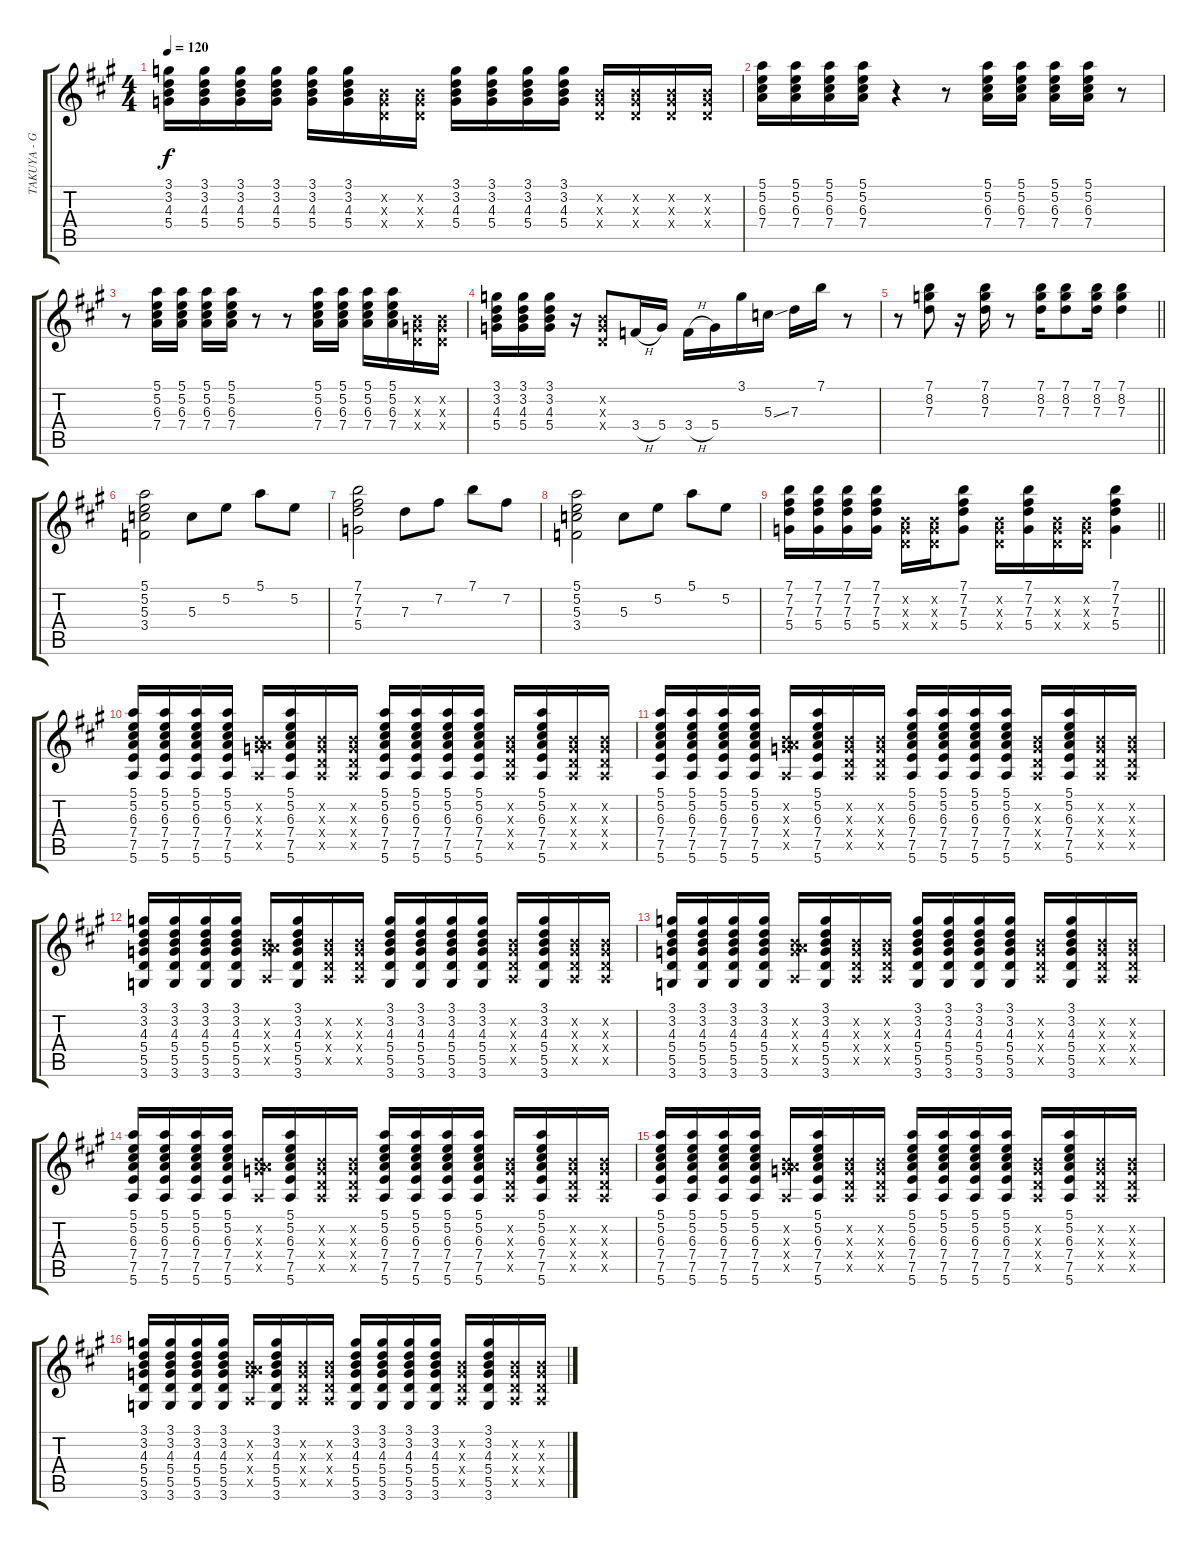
\track ("TAKUYA - Guitar 2" "TAKUYA - G") {instrument overdrivenguitar}
\staff {score tabs}
\tuning (E4 B3 G3 D3 A2 E2) {hide}
\ts (4 4)
\tempo 120
\clef g2
\ks a
(3.1 3.2 4.3 5.4).16{dy f} (3.1 3.2 4.3 5.4).16 (3.1 3.2 4.3 5.4).16 (3.1 3.2 4.3 5.4).16 (3.1 3.2 4.3 5.4).16 (3.1 3.2 4.3 5.4).16 (0.2{x} 0.3{x} 0.4{x}).16 (0.2{x} 0.3{x} 0.4{x}).16 (3.1 3.2 4.3 5.4).16 (3.1 3.2 4.3 5.4).16 (3.1 3.2 4.3 5.4).16 (3.1 3.2 4.3 5.4).16 (0.2{x} 0.3{x} 0.4{x}).16 (0.2{x} 0.3{x} 0.4{x}).16 (0.2{x} 0.3{x} 0.4{x}).16 (0.2{x} 0.3{x} 0.4{x}).16 |
(5.1 5.2 6.3 7.4).16 (5.1 5.2 6.3 7.4).16 (5.1 5.2 6.3 7.4).16 (5.1 5.2 6.3 7.4).16 r.4 r.8 (5.1 5.2 6.3 7.4).16 (5.1 5.2 6.3 7.4).16 (5.1 5.2 6.3 7.4).16 (5.1 5.2 6.3 7.4).16 r.8 |
r.8 (5.1 5.2 6.3 7.4).16 (5.1 5.2 6.3 7.4).16 (5.1 5.2 6.3 7.4).16 (5.1 5.2 6.3 7.4).16 r.8 r.8 (5.1 5.2 6.3 7.4).16 (5.1 5.2 6.3 7.4).16 (5.1 5.2 6.3 7.4).16 (5.1 5.2 6.3 7.4).16 (0.2{x} 0.3{x} 0.4{x}).16 (0.2{x} 0.3{x} 0.4{x}).16 |
(3.1 3.2 4.3 5.4).16 (3.1 3.2 4.3 5.4).16 (3.1 3.2 4.3 5.4).16 r.16 (0.2{x} 0.3{x} 0.4{x}).8 3.4{h}.16 5.4.16 3.4{h}.16 5.4.16 3.1.16 5.3{ss}.16 7.3.16 7.1.16 r.8 |
\barLineRight lightlight
r.8 (7.1 8.2 7.3).8 r.16 (7.1 8.2 7.3).16 r.8 (7.1 8.2 7.3).16 (7.1 8.2 7.3).8 (7.1 8.2 7.3).16 (7.1 8.2 7.3).4 |
(5.1 5.2 5.3 3.4).2 5.3.8 5.2.8 5.1.8 5.2.8 |
(7.1 7.2 7.3 5.4).2 7.3.8 7.2.8 7.1.8 7.2.8 |
(5.1 5.2 5.3 3.4).2 5.3.8 5.2.8 5.1.8 5.2.8 |
\barLineRight lightlight
(7.1 7.2 7.3 5.4).16 (7.1 7.2 7.3 5.4).16 (7.1 7.2 7.3 5.4).16 (7.1 7.2 7.3 5.4).16 (0.2{x} 0.3{x} 0.4{x}).16 (0.2{x} 0.3{x} 0.4{x}).16 (7.1 7.2 7.3 5.4).8 (0.2{x} 0.3{x} 0.4{x}).16 (7.1 7.2 7.3 5.4).16 (0.2{x} 0.3{x} 0.4{x}).16 (0.2{x} 0.3{x} 0.4{x}).16 (7.1 7.2 7.3 5.4).4 |
(5.1 5.2 6.3 7.4 7.5 5.6).16 (5.1 5.2 6.3 7.4 7.5 5.6).16 (5.1 5.2 6.3 7.4 7.5 5.6).16 (5.1 5.2 6.3 7.4 7.5 5.6).16 (0.2{x} 0.3{x} 7.4{x} 0.5{x}).16 (5.1 5.2 6.3 7.4 7.5 5.6).16 (0.2{x} 0.3{x} 0.4{x} 0.5{x}).16 (0.2{x} 0.3{x} 0.4{x} 0.5{x}).16 (5.1 5.2 6.3 7.4 7.5 5.6).16 (5.1 5.2 6.3 7.4 7.5 5.6).16 (5.1 5.2 6.3 7.4 7.5 5.6).16 (5.1 5.2 6.3 7.4 7.5 5.6).16 (0.2{x} 0.3{x} 0.4{x} 0.5{x}).16 (5.1 5.2 6.3 7.4 7.5 5.6).16 (0.2{x} 0.3{x} 0.4{x} 0.5{x}).16 (0.2{x} 0.3{x} 0.4{x} 0.5{x}).16 |
(5.1 5.2 6.3 7.4 7.5 5.6).16 (5.1 5.2 6.3 7.4 7.5 5.6).16 (5.1 5.2 6.3 7.4 7.5 5.6).16 (5.1 5.2 6.3 7.4 7.5 5.6).16 (0.2{x} 0.3{x} 7.4{x} 0.5{x}).16 (5.1 5.2 6.3 7.4 7.5 5.6).16 (0.2{x} 0.3{x} 0.4{x} 0.5{x}).16 (0.2{x} 0.3{x} 0.4{x} 0.5{x}).16 (5.1 5.2 6.3 7.4 7.5 5.6).16 (5.1 5.2 6.3 7.4 7.5 5.6).16 (5.1 5.2 6.3 7.4 7.5 5.6).16 (5.1 5.2 6.3 7.4 7.5 5.6).16 (0.2{x} 0.3{x} 0.4{x} 0.5{x}).16 (5.1 5.2 6.3 7.4 7.5 5.6).16 (0.2{x} 0.3{x} 0.4{x} 0.5{x}).16 (0.2{x} 0.3{x} 0.4{x} 0.5{x}).16 |
(3.1 3.2 4.3 5.4 5.5 3.6).16 (3.1 3.2 4.3 5.4 5.5 3.6).16 (3.1 3.2 4.3 5.4 5.5 3.6).16 (3.1 3.2 4.3 5.4 5.5 3.6).16 (0.2{x} 0.3{x} 7.4{x} 0.5{x}).16 (3.1 3.2 4.3 5.4 5.5 3.6).16 (0.2{x} 0.3{x} 0.4{x} 0.5{x}).16 (0.2{x} 0.3{x} 0.4{x} 0.5{x}).16 (3.1 3.2 4.3 5.4 5.5 3.6).16 (3.1 3.2 4.3 5.4 5.5 3.6).16 (3.1 3.2 4.3 5.4 5.5 3.6).16 (3.1 3.2 4.3 5.4 5.5 3.6).16 (0.2{x} 0.3{x} 0.4{x} 0.5{x}).16 (3.1 3.2 4.3 5.4 5.5 3.6).16 (0.2{x} 0.3{x} 0.4{x} 0.5{x}).16 (0.2{x} 0.3{x} 0.4{x} 0.5{x}).16 |
(3.1 3.2 4.3 5.4 5.5 3.6).16 (3.1 3.2 4.3 5.4 5.5 3.6).16 (3.1 3.2 4.3 5.4 5.5 3.6).16 (3.1 3.2 4.3 5.4 5.5 3.6).16 (0.2{x} 0.3{x} 7.4{x} 0.5{x}).16 (3.1 3.2 4.3 5.4 5.5 3.6).16 (0.2{x} 0.3{x} 0.4{x} 0.5{x}).16 (0.2{x} 0.3{x} 0.4{x} 0.5{x}).16 (3.1 3.2 4.3 5.4 5.5 3.6).16 (3.1 3.2 4.3 5.4 5.5 3.6).16 (3.1 3.2 4.3 5.4 5.5 3.6).16 (3.1 3.2 4.3 5.4 5.5 3.6).16 (0.2{x} 0.3{x} 0.4{x} 0.5{x}).16 (3.1 3.2 4.3 5.4 5.5 3.6).16 (0.2{x} 0.3{x} 0.4{x} 0.5{x}).16 (0.2{x} 0.3{x} 0.4{x} 0.5{x}).16 |
(5.1 5.2 6.3 7.4 7.5 5.6).16 (5.1 5.2 6.3 7.4 7.5 5.6).16 (5.1 5.2 6.3 7.4 7.5 5.6).16 (5.1 5.2 6.3 7.4 7.5 5.6).16 (0.2{x} 0.3{x} 7.4{x} 0.5{x}).16 (5.1 5.2 6.3 7.4 7.5 5.6).16 (0.2{x} 0.3{x} 0.4{x} 0.5{x}).16 (0.2{x} 0.3{x} 0.4{x} 0.5{x}).16 (5.1 5.2 6.3 7.4 7.5 5.6).16 (5.1 5.2 6.3 7.4 7.5 5.6).16 (5.1 5.2 6.3 7.4 7.5 5.6).16 (5.1 5.2 6.3 7.4 7.5 5.6).16 (0.2{x} 0.3{x} 0.4{x} 0.5{x}).16 (5.1 5.2 6.3 7.4 7.5 5.6).16 (0.2{x} 0.3{x} 0.4{x} 0.5{x}).16 (0.2{x} 0.3{x} 0.4{x} 0.5{x}).16 |
(5.1 5.2 6.3 7.4 7.5 5.6).16 (5.1 5.2 6.3 7.4 7.5 5.6).16 (5.1 5.2 6.3 7.4 7.5 5.6).16 (5.1 5.2 6.3 7.4 7.5 5.6).16 (0.2{x} 0.3{x} 7.4{x} 0.5{x}).16 (5.1 5.2 6.3 7.4 7.5 5.6).16 (0.2{x} 0.3{x} 0.4{x} 0.5{x}).16 (0.2{x} 0.3{x} 0.4{x} 0.5{x}).16 (5.1 5.2 6.3 7.4 7.5 5.6).16 (5.1 5.2 6.3 7.4 7.5 5.6).16 (5.1 5.2 6.3 7.4 7.5 5.6).16 (5.1 5.2 6.3 7.4 7.5 5.6).16 (0.2{x} 0.3{x} 0.4{x} 0.5{x}).16 (5.1 5.2 6.3 7.4 7.5 5.6).16 (0.2{x} 0.3{x} 0.4{x} 0.5{x}).16 (0.2{x} 0.3{x} 0.4{x} 0.5{x}).16 |
(3.1 3.2 4.3 5.4 5.5 3.6).16 (3.1 3.2 4.3 5.4 5.5 3.6).16 (3.1 3.2 4.3 5.4 5.5 3.6).16 (3.1 3.2 4.3 5.4 5.5 3.6).16 (0.2{x} 0.3{x} 7.4{x} 0.5{x}).16 (3.1 3.2 4.3 5.4 5.5 3.6).16 (0.2{x} 0.3{x} 0.4{x} 0.5{x}).16 (0.2{x} 0.3{x} 0.4{x} 0.5{x}).16 (3.1 3.2 4.3 5.4 5.5 3.6).16 (3.1 3.2 4.3 5.4 5.5 3.6).16 (3.1 3.2 4.3 5.4 5.5 3.6).16 (3.1 3.2 4.3 5.4 5.5 3.6).16 (0.2{x} 0.3{x} 0.4{x} 0.5{x}).16 (3.1 3.2 4.3 5.4 5.5 3.6).16 (0.2{x} 0.3{x} 0.4{x} 0.5{x}).16 (0.2{x} 0.3{x} 0.4{x} 0.5{x}).16
